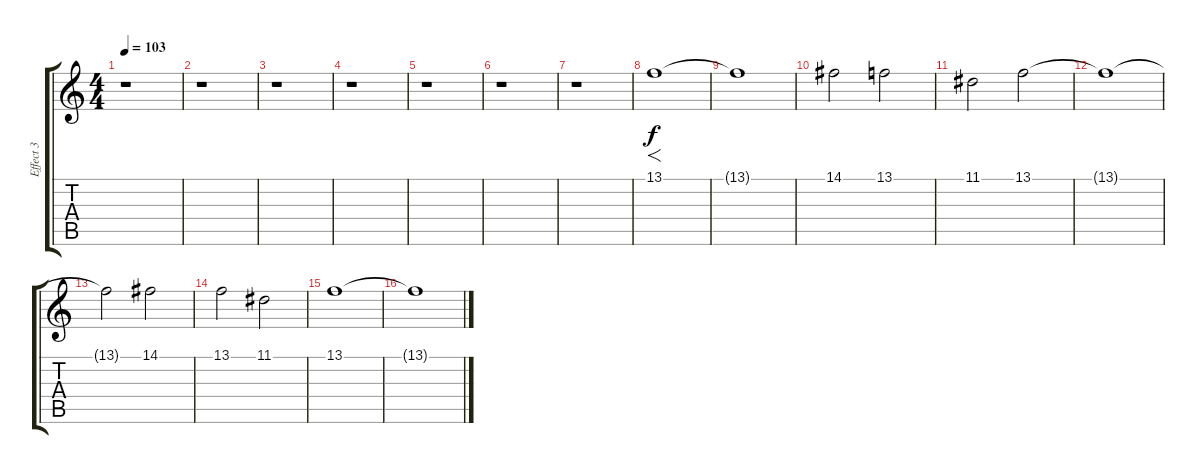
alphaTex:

\track ("Effect 3" "Effect 3") {instrument choiraahs}
\staff {score tabs}
\tuning (E4 B3 G3 D3 A2 E2) {hide}
\ts (4 4)
\tempo 103
\clef g2
\ks c
r.1{dy f} |
r.1 |
r.1 |
r.1 |
r.1 |
r.1 |
r.1 |
13.1.1{f} |
13.1{t}.1 |
14.1.2 13.1.2 |
11.1.2 13.1.2 |
13.1{t}.1 |
13.1{t}.2 14.1.2 |
13.1.2 11.1.2 |
13.1.1 |
13.1{t}.1
